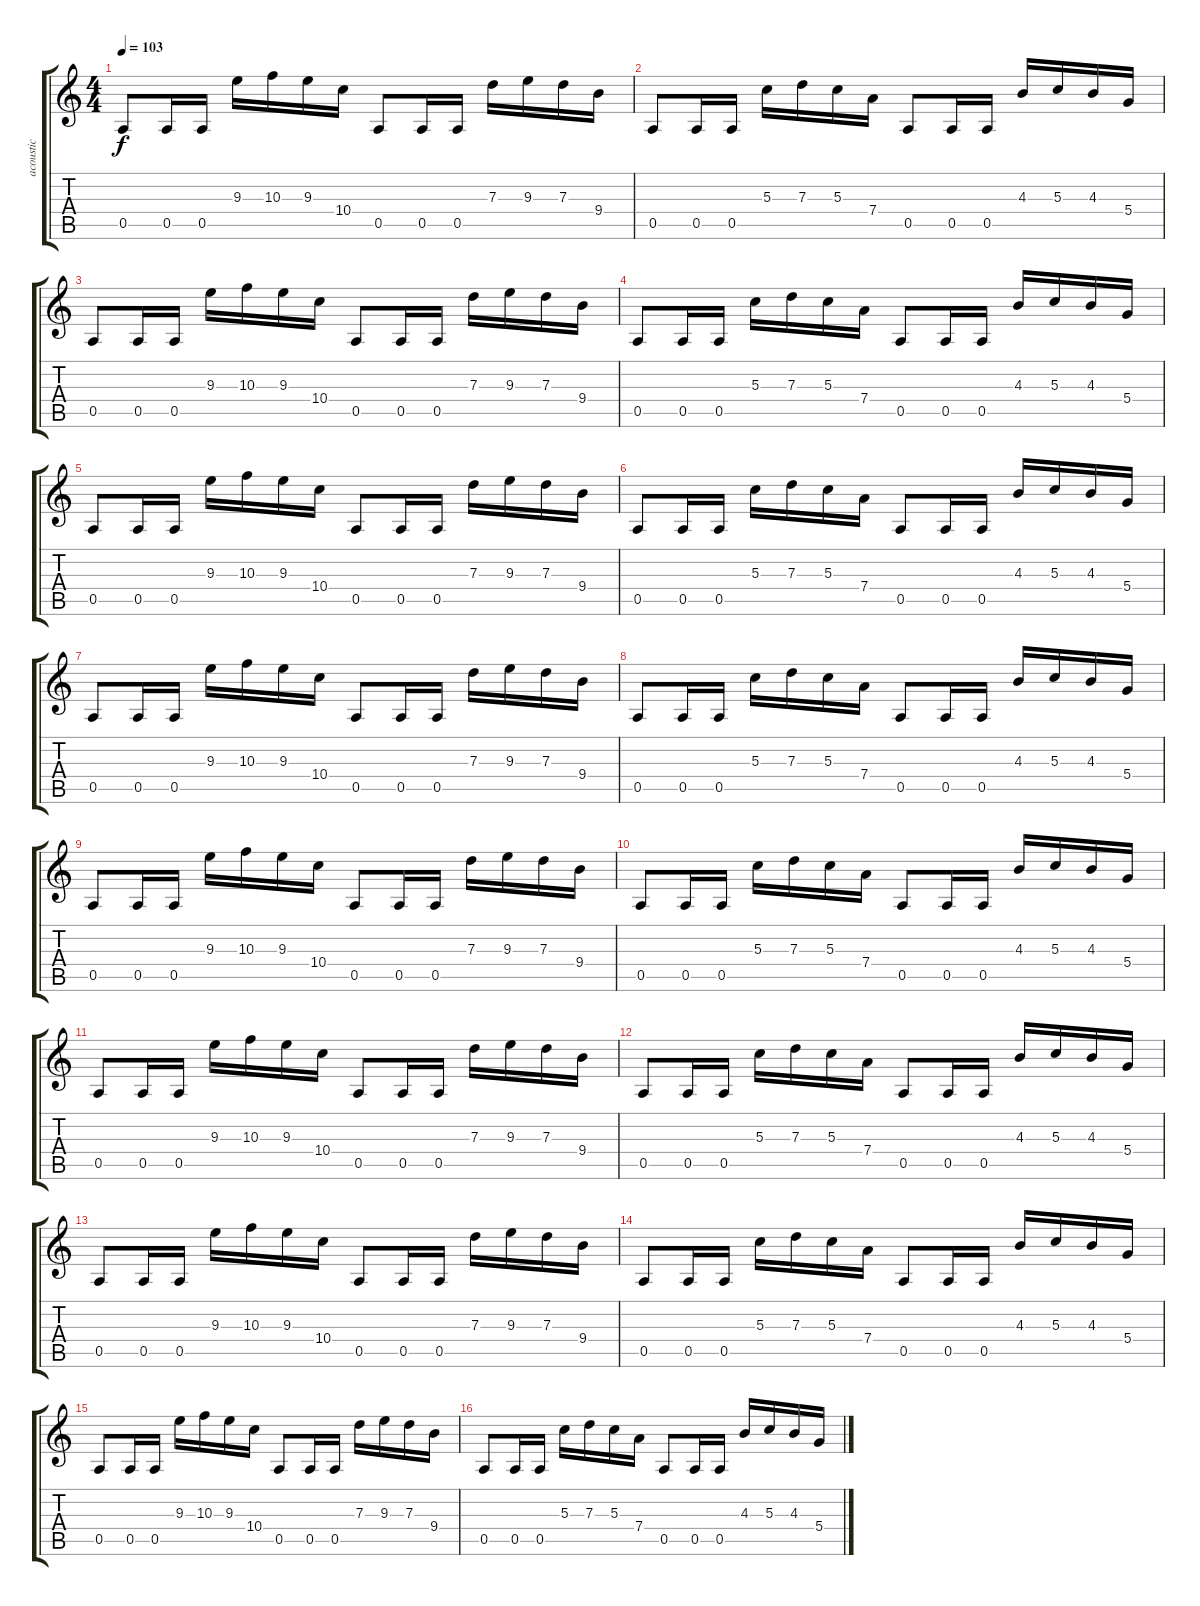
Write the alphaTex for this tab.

\track ("acoustic" "acoustic") {instrument acousticguitarnylon}
\staff {score tabs}
\tuning (E4 B3 G3 D3 A2 E2) {hide}
\ts (4 4)
\tempo 103
\clef g2
\ks c
0.5.8{dy f} 0.5.16 0.5.16 9.3.16 10.3.16 9.3.16 10.4.16 0.5.8 0.5.16 0.5.16 7.3.16 9.3.16 7.3.16 9.4.16 |
0.5.8 0.5.16 0.5.16 5.3.16 7.3.16 5.3.16 7.4.16 0.5.8 0.5.16 0.5.16 4.3.16 5.3.16 4.3.16 5.4.16 |
0.5.8 0.5.16 0.5.16 9.3.16 10.3.16 9.3.16 10.4.16 0.5.8 0.5.16 0.5.16 7.3.16 9.3.16 7.3.16 9.4.16 |
0.5.8 0.5.16 0.5.16 5.3.16 7.3.16 5.3.16 7.4.16 0.5.8 0.5.16 0.5.16 4.3.16 5.3.16 4.3.16 5.4.16 |
0.5.8 0.5.16 0.5.16 9.3.16 10.3.16 9.3.16 10.4.16 0.5.8 0.5.16 0.5.16 7.3.16 9.3.16 7.3.16 9.4.16 |
0.5.8 0.5.16 0.5.16 5.3.16 7.3.16 5.3.16 7.4.16 0.5.8 0.5.16 0.5.16 4.3.16 5.3.16 4.3.16 5.4.16 |
0.5.8 0.5.16 0.5.16 9.3.16 10.3.16 9.3.16 10.4.16 0.5.8 0.5.16 0.5.16 7.3.16 9.3.16 7.3.16 9.4.16 |
0.5.8 0.5.16 0.5.16 5.3.16 7.3.16 5.3.16 7.4.16 0.5.8 0.5.16 0.5.16 4.3.16 5.3.16 4.3.16 5.4.16 |
0.5.8 0.5.16 0.5.16 9.3.16 10.3.16 9.3.16 10.4.16 0.5.8 0.5.16 0.5.16 7.3.16 9.3.16 7.3.16 9.4.16 |
0.5.8 0.5.16 0.5.16 5.3.16 7.3.16 5.3.16 7.4.16 0.5.8 0.5.16 0.5.16 4.3.16 5.3.16 4.3.16 5.4.16 |
0.5.8 0.5.16 0.5.16 9.3.16 10.3.16 9.3.16 10.4.16 0.5.8 0.5.16 0.5.16 7.3.16 9.3.16 7.3.16 9.4.16 |
0.5.8 0.5.16 0.5.16 5.3.16 7.3.16 5.3.16 7.4.16 0.5.8 0.5.16 0.5.16 4.3.16 5.3.16 4.3.16 5.4.16 |
0.5.8 0.5.16 0.5.16 9.3.16 10.3.16 9.3.16 10.4.16 0.5.8 0.5.16 0.5.16 7.3.16 9.3.16 7.3.16 9.4.16 |
0.5.8 0.5.16 0.5.16 5.3.16 7.3.16 5.3.16 7.4.16 0.5.8 0.5.16 0.5.16 4.3.16 5.3.16 4.3.16 5.4.16 |
0.5.8 0.5.16 0.5.16 9.3.16 10.3.16 9.3.16 10.4.16 0.5.8 0.5.16 0.5.16 7.3.16 9.3.16 7.3.16 9.4.16 |
0.5.8 0.5.16 0.5.16 5.3.16 7.3.16 5.3.16 7.4.16 0.5.8 0.5.16 0.5.16 4.3.16 5.3.16 4.3.16 5.4.16
